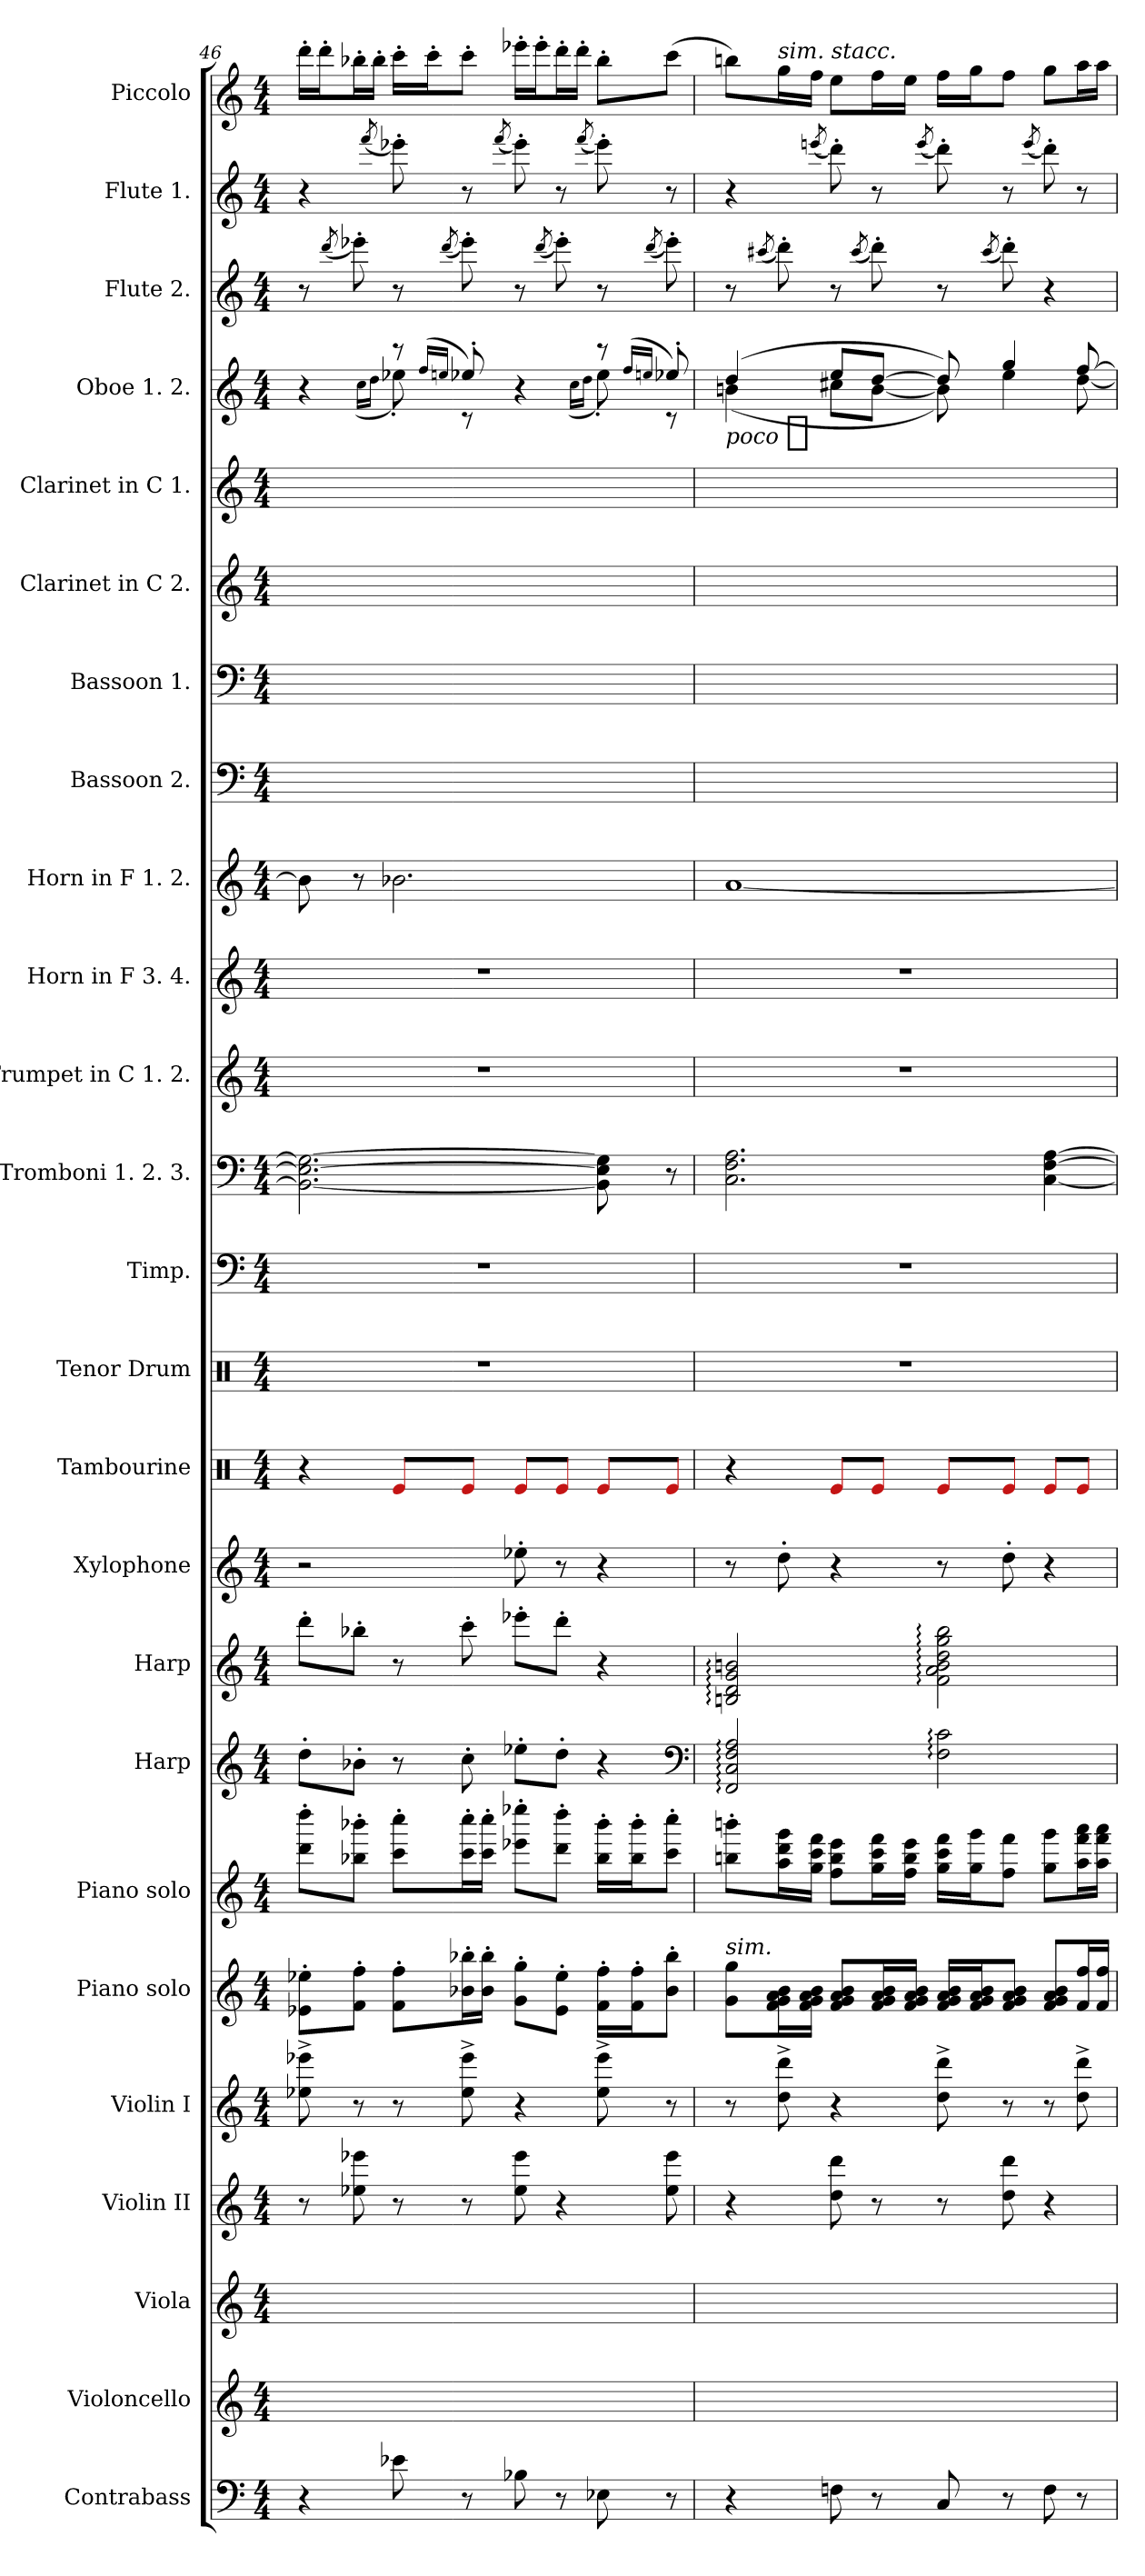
**kern	**kern	**kern	**kern	**kern	**kern	**kern	**kern	**kern	**kern	**kern	**kern	**kern	**kern	**kern	**kern	**kern	**kern	**kern	**kern	**kern	**kern	**dynam	**kern	**kern	**kern
*part25	*part24	*part23	*part22	*part21	*part20	*part19	*part18	*part17	*part16	*part15	*part14	*part13	*part12	*part11	*part10	*part9	*part8	*part7	*part6	*part5	*part4	*part4	*part3	*part2	*part1
*staff25	*staff24	*staff23	*staff22	*staff21	*staff20	*staff19	*staff18	*staff17	*staff16	*staff15	*staff14	*staff13	*staff12	*staff11	*staff10	*staff9	*staff8	*staff7	*staff6	*staff5	*staff4	*staff4	*staff3	*staff2	*staff1
*I"Contrabass	*I"Violoncello	*I"Viola	*I"Violin II	*I"Violin I	*I"Piano solo	*I"Piano solo	*I"Harp	*I"Harp	*I"Xylophone	*I"Tambourine	*I"Tenor Drum	*I"Timp.	*I"Tromboni 1. 2. 3.	*I"Trumpet in C 1. 2.	*I"Horn in F 3. 4.	*I"Horn in F 1. 2.	*I"Bassoon 2.	*I"Bassoon 1.	*I"Clarinet in C 2.	*I"Clarinet in C 1.	*I"Oboe 1. 2.	*	*I"Flute 2.	*I"Flute 1.	*I"Piccolo
*I'Cb.	*I'Vc.	*I'Vla.	*I'Vln. II	*I'Vln. I	*I'Pno.	*I'Pno.	*I'Hp.	*I'Hp.	*I'Xyl.	*I'Tbrine.	*I'T.Drum	*I'Timp	*I'Trb.1.2.3.	*I'Trp.1.2.	*I'Hn.3.4.	*I'Hn.1.2.	*I'Bsn.2.	*I'Bsn.1.	*I'Cl.2.	*I'Cl.1.	*I'Ob.1.2.	*	*I'Fl.2.	*I'Fl.1.	*I'Picc.
*clefF4	*clefG2	*clefG2	*clefG2	*clefG2	*clefG2	*clefG2	*clefG2	*clefG2	*clefG2	*clefX	*clefX	*clefF4	*clefF4	*clefG2	*clefG2	*clefG2	*clefF4	*clefF4	*clefG2	*clefG2	*clefG2	*	*clefG2	*clefG2	*clefG2
*ITrd7c12	*	*	*	*	*	*	*	*	*ITrd-7c-12	*	*	*	*	*	*ITrd4c7	*ITrd4c7	*	*	*	*	*	*	*	*	*ITrd-7c-12
*k[]	*k[]	*k[]	*k[]	*k[]	*k[]	*k[]	*k[]	*k[]	*k[]	*k[]	*k[]	*k[]	*k[]	*k[]	*k[b-]	*	*k[]	*k[]	*k[]	*k[]	*k[]	*	*k[]	*k[]	*k[]
*C:	*C:	*C:	*C:	*C:	*C:	*C:	*C:	*C:	*C:	*C:	*C:	*C:	*C:	*C:	*F:	*	*C:	*C:	*C:	*C:	*C:	*	*C:	*C:	*C:
*M4/4	*M4/4	*M4/4	*M4/4	*M4/4	*M4/4	*M4/4	*M4/4	*M4/4	*M4/4	*M4/4	*M4/4	*M4/4	*M4/4	*M4/4	*M4/4	*M4/4	*M4/4	*M4/4	*M4/4	*M4/4	*M4/4	*	*M4/4	*M4/4	*M4/4
=46	=46	=46	=46	=46	=46	=46	=46	=46	=46	=46	=46	=46	=46	=46	=46	=46	=46	=46	=46	=46	=46	=46	=46	=46	=46
*	*	*	*	*	*	*	*	*	*	*	*	*	*	*	*	*	*	*	*	*	*^	*	*	*	*
4r	1ryy	1ryy	8r	8ee-X^ 8eee-X^	8e-X'\ 8ee-X'\L	8ddd' 8dddd'L	8dd'L	8ddd'L	2r	4r	1r	1r	2.BB-_ 2.E-_ 2.G_	1r	1r	8e-]	8ryy	8ryy	8ryy	8ryy	4ryy	4r	.	8r	4r	16dddd'LL
.	.	.	.	.	.	.	.	.	.	.	.	.	.	.	.	.	.	.	.	.	.	.	.	.	.	16dddd'J
.	.	.	.	.	.	.	.	.	.	.	.	.	.	.	.	.	.	.	.	.	.	.	.	(<8qddd/	.	.
.	.	.	8ee-X 8eee-X	8r	8f' 8ff'J	8bb-X' 8bbb-X'J	8b-X'J	8bb-X'J	.	.	.	.	.	.	.	8r	4ryy	8ryy	4ryy	4ryy	.	.	.	8eee-X')	.	16bbb-X'L
.	.	.	.	.	.	.	.	.	.	.	.	.	.	.	.	.	.	.	.	.	.	.	.	.	.	16bbb-'JJ
.	.	.	.	.	.	.	.	.	.	.	.	.	.	.	.	.	.	.	.	.	.	(16qcc\LL	.	.	.	.
.	.	.	.	.	.	.	.	.	.	.	.	.	.	.	.	.	.	.	.	.	.	16qdd\JJ	.	.	(<8qfff/	.
8E-X	.	.	8r	8r	8f' 8ff'L	8ccc' 8cccc'L	8r	8r	.	8e/L	.	.	.	.	.	2.e-X	.	2.ryy	.	.	8rccc	8ee-X')	.	8r	8eee-X')	16cccc'LL
.	.	.	.	.	.	.	.	.	.	.	.	.	.	.	.	.	.	.	.	.	.	.	.	.	.	16cccc'J
.	.	.	.	.	.	.	.	.	.	.	.	.	.	.	.	.	.	.	.	.	(16qff/LL	.	.	.	.	.
.	.	.	.	.	.	.	.	.	.	.	.	.	.	.	.	.	.	.	.	.	16qeen/JJ	.	.	(<8qddd/	.	.
8r	.	.	8r	8ee-^ 8eee-^	16b-X' 16bb-X'L	16ccc' 16cccc'L	8cc'	8ccc'	.	8eJ	.	.	.	.	.	.	4ryy	.	4ryy	4ryy	8ee-X')	8rc	.	8eee-')	8r	8cccc'J
.	.	.	.	.	16b-' 16bb-'JJ	16ccc' 16cccc'JJ	.	.	.	.	.	.	.	.	.	.	.	.	.	.	.	.	.	.	.	.
.	.	.	.	.	.	.	.	.	.	.	.	.	.	.	.	.	.	.	.	.	.	.	.	.	(<8qfff/	.
8BB-X	.	.	8ee- 8eee-	4r	8g'\ 8gg'\L	8eee-X' 8eeee-X'L	8ee-X'L	8eee-X'L	8eee-X'	8e/L	.	.	.	.	.	.	.	.	.	.	4r	4ryy	.	8r	8eee-')	16eeee-X'LL
.	.	.	.	.	.	.	.	.	.	.	.	.	.	.	.	.	.	.	.	.	.	.	.	.	.	16eeee-'J
.	.	.	.	.	.	.	.	.	.	.	.	.	.	.	.	.	.	.	.	.	.	.	.	(<8qddd/	.	.
8r	.	.	4r	.	8e-' 8ee-'J	8ddd' 8dddd'J	8dd'J	8ddd'J	8r	8eJ	.	.	.	.	.	.	8ryy	.	8ryy	8ryy	.	.	.	8eee-')	8r	16dddd'L
.	.	.	.	.	.	.	.	.	.	.	.	.	.	.	.	.	.	.	.	.	.	.	.	.	.	16dddd'JJ
.	.	.	.	.	.	.	.	.	.	.	.	.	.	.	.	.	.	.	.	.	.	(16qcc\LL	.	.	.	.
.	.	.	.	.	.	.	.	.	.	.	.	.	.	.	.	.	.	.	.	.	.	16qdd\JJ	.	.	(<8qfff/	.
8EE-X	.	.	.	8ee-^ 8eee-^	16f' 16ff'LL	16bb-' 16bbb-'LL	4r	4r	4r	8e/L	.	.	8BB-] 8E-] 8G]	.	.	.	4ryy	.	4ryy	4ryy	8rccc	8ee-')	.	8r	8eee-')	8bbb-'L
.	.	.	.	.	16f' 16ff'J	16bb-' 16bbb-'J	.	.	.	.	.	.	.	.	.	.	.	.	.	.	.	.	.	.	.	.
.	.	.	.	.	.	.	.	.	.	.	.	.	.	.	.	.	.	.	.	.	(16qff/LL	.	.	.	.	.
.	.	.	.	.	.	.	.	.	.	.	.	.	.	.	.	.	.	.	.	.	16qeen/JJ	.	.	(<8qddd/	.	.
8r	.	.	8ee- 8eee-	8r	8b-' 8bb-'J	8ccc' 8cccc'J	.	.	.	8eJ	.	.	8r	.	.	.	.	.	.	.	8ee-X')	8rc	.	8eee-')	8r	(8ccccJ
*	*	*	*	*	*	*	*clefF4	*	*	*	*	*	*	*	*	*	*	*	*	*	*	*	*	*	*	*
=47	=47	=47	=47	=47	=47	=47	=47	=47	=47	=47	=47	=47	=47	=47	=47	=47	=47	=47	=47	=47	=47	=47	=47	=47	=47	=47
!	!	!	!	!	!LO:TX:a:i:t=sim.	!	!	!	!	!	!	!	!	!	!	!	!	!	!	!	!	!	!	!	!	!
!	!	!	!	!	!	!	!	!	!	!	!	!	!	!	!	!	!	!	!	!	!	!	!LO:DY:t=poco %s	!	!	!
4r	1ryy	1ryy	4r	8r	8g\ 8gg\L	8bbn' 8bbbn'L	2FF: 2C: 2F: 2A:	2Bn: 2d: 2g: 2bn:	8r	4r	1r	1r	2.C 2.F 2.A	1r	1r	[1d	4ryy	2.ryy	4ryy	4ryy	(4dd	(4bn	f	8r	4r	8bbbnL)
.	.	.	.	.	.	.	.	.	.	.	.	.	.	.	.	.	.	.	.	.	.	.	.	(<8qccc#X/	.	.
!	!	!	!	!	!	!	!	!	!	!	!	!	!	!	!	!	!	!	!	!	!	!	!	!	!	!LO:TX:a:i:t=sim. stacc.
.	.	.	.	8dd^ 8ddd^	16f 16g 16a 16bL	16aa 16ddd 16gggL	.	.	8ddd'	.	.	.	.	.	.	.	.	.	.	.	.	.	.	8ddd')	.	16gggL
.	.	.	.	.	16f 16g 16a 16bJJ	16gg 16ccc 16fffJJ	.	.	.	.	.	.	.	.	.	.	.	.	.	.	.	.	.	.	.	16fffJJ
.	.	.	.	.	.	.	.	.	.	.	.	.	.	.	.	.	.	.	.	.	.	.	.	.	(<8qeeen/	.
8FFn	.	.	8dd 8ddd	4r	8f 8g 8a 8bL	8ff 8bb 8eeeL	.	.	4r	8e/L	.	.	.	.	.	.	8ryy	.	8ryy	8ryy	8eeL	8cc#XL	.	8r	8ddd')	8eeeL
.	.	.	.	.	.	.	.	.	.	.	.	.	.	.	.	.	.	.	.	.	.	.	.	(<8qccc#/	.	.
8r	.	.	8r	.	16f 16g 16a 16bL	16gg 16ccc 16fffL	.	.	.	8eJ	.	.	.	.	.	.	8ryy	.	8ryy	8ryy	[8ddJ	[8bJ	.	8ddd')	8r	16fffL
.	.	.	.	.	16f 16g 16a 16bJJ	16ff 16bb 16eeeJJ	.	.	.	.	.	.	.	.	.	.	.	.	.	.	.	.	.	.	.	16eeeJJ
.	.	.	.	.	.	.	.	.	.	.	.	.	.	.	.	.	.	.	.	.	.	.	.	.	(<8qeee/	.
8CC	.	.	8r	8dd^ 8ddd^	16f 16g 16a 16bLL	16gg 16ccc 16fffLL	2F: 2c:	2f: 2a: 2b: 2dd: 2gg: 2bb:	8r	8e/L	.	.	.	.	.	.	8ryy	.	4.ryy	8ryy	8dd])	8b])	.	8r	8ddd')	16fffLL
.	.	.	.	.	16f 16g 16a 16bJ	16gg 16gggJ	.	.	.	.	.	.	.	.	.	.	.	.	.	.	.	.	.	.	.	16gggJ
.	.	.	.	.	.	.	.	.	.	.	.	.	.	.	.	.	.	.	.	.	.	.	.	(<8qccc#/	.	.
8r	.	.	8dd 8ddd	8r	8f 8g 8a 8bJ	8ff 8fffJ	.	.	8ddd'	8eJ	.	.	.	.	.	.	4ryy	.	.	4ryy	4gg	4ee	.	8ddd')	8r	8fffJ
.	.	.	.	.	.	.	.	.	.	.	.	.	.	.	.	.	.	.	.	.	.	.	.	.	(<8qeee/	.
8FF	.	.	4r	8r	8f/ 8g/ 8a/ 8b/L	8gg 8gggL	.	.	4r	8e/L	.	.	[4C [4F [4A	.	.	.	.	4ryy	.	.	.	.	.	4r	8ddd')	8gggL
8r	.	.	.	8dd^ 8ddd^	16f 16ffL	16aa 16fff 16aaaL	.	.	.	8eJ	.	.	.	.	.	.	8ryy	.	8ryy	8ryy	[8ff	[8dd	.	.	8r	16aaaL
.	.	.	.	.	16f 16ffJJ	16aa 16fff 16aaaJJ	.	.	.	.	.	.	.	.	.	.	.	.	.	.	.	.	.	.	.	16aaaJJ
*	*	*	*	*	*	*	*	*	*	*	*	*	*	*	*	*	*	*	*	*	*v	*v	*	*	*	*
=	=	=	=	=	=	=	=	=	=	=	=	=	=	=	=	=	=	=	=	=	=	=	=	=	=
*-	*-	*-	*-	*-	*-	*-	*-	*-	*-	*-	*-	*-	*-	*-	*-	*-	*-	*-	*-	*-	*-	*-	*-	*-	*-
